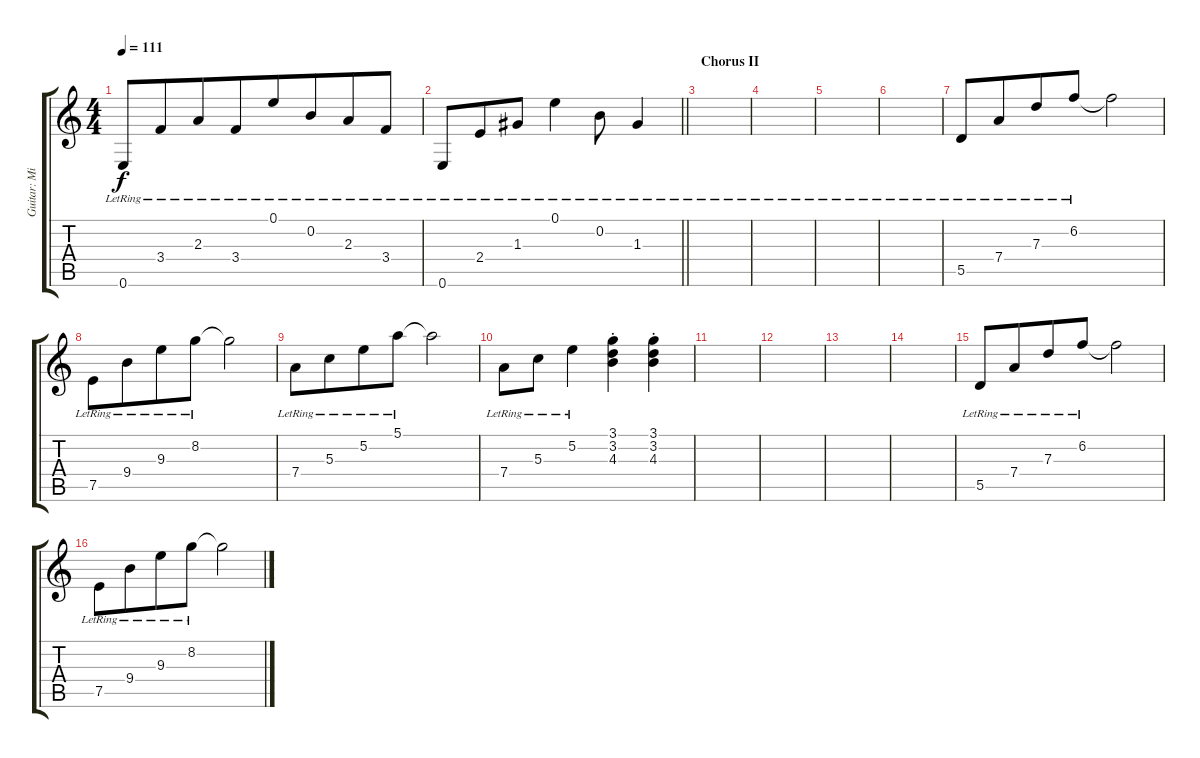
\track ("Guitar: Michael" "Guitar: Mi") {instrument electricguitarclean}
\staff {score tabs}
\tuning (E4 B3 G3 D3 A2 E2) {hide}
\ts (4 4)
\tempo 111
\clef g2
\ks c
0.6{lr}.8{dy f} 3.4{lr}.8{beam merge} 2.3{lr}.8 3.4{lr}.8{beam merge} 0.1{lr}.8 0.2{lr}.8{beam merge} 2.3{lr}.8 3.4{lr}.8 |
\barLineRight lightlight
0.6{lr}.8 2.4{lr}.8{beam merge} 1.3{lr}.8 0.1{lr}.4 0.2{lr}.8 1.3{lr}.4 |
\section ("" "Chorus II")
|
|
|
|
5.5{lr}.8 7.4{lr}.8{beam merge} 7.3{lr}.8 6.2{lr}.8 6.2{t}.2 |
7.5{lr}.8 9.4{lr}.8{beam merge} 9.3{lr}.8 8.2{lr}.8 8.2{t}.2 |
7.4{lr}.8 5.3{lr}.8{beam merge} 5.2{lr}.8 5.1{lr}.8 5.1{t}.2 |
7.4{lr}.8 5.3{lr}.8{beam merge} 5.2{lr}.4 (3.1{st} 3.2{st} 4.3{st}).4 (3.1{st} 3.2{st} 4.3{st}).4 |
|
|
|
|
5.5{lr}.8 7.4{lr}.8{beam merge} 7.3{lr}.8 6.2{lr}.8 6.2{t}.2 |
7.5{lr}.8 9.4{lr}.8{beam merge} 9.3{lr}.8 8.2{lr}.8 8.2{t}.2
